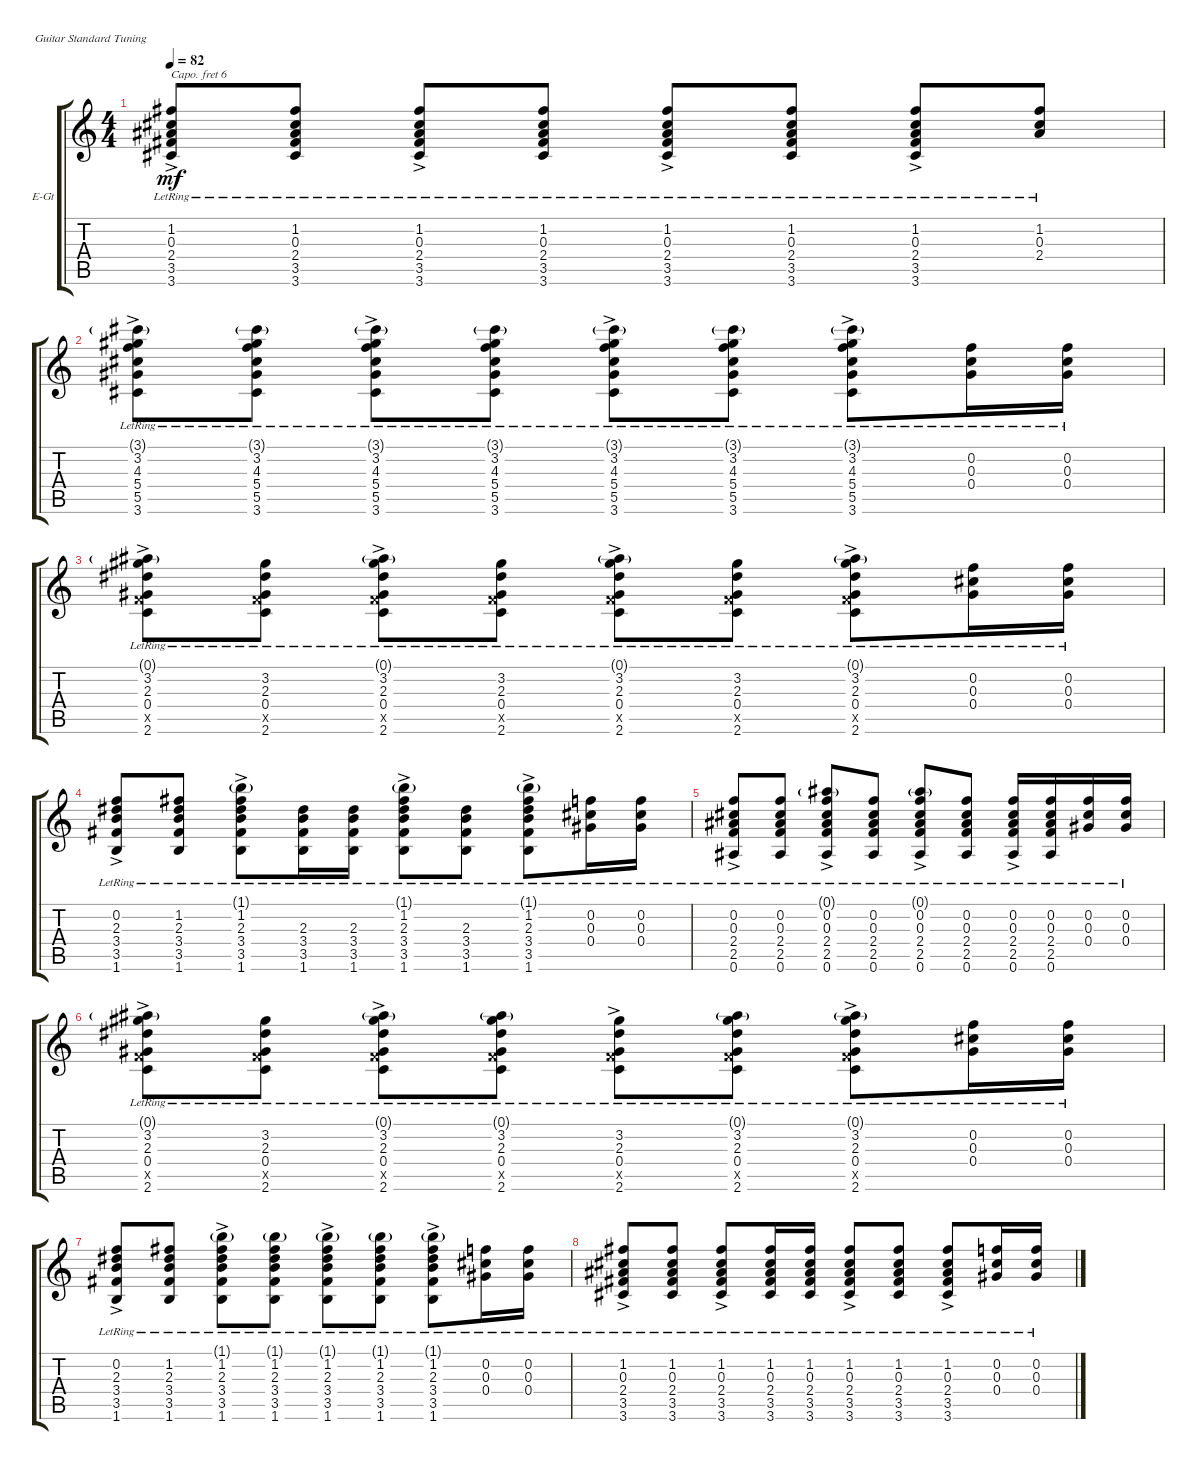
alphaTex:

\defaultSystemsLayout 4
\bracketExtendMode groupsimilarinstruments
\firstSystemTrackNameOrientation horizontal
\otherSystemsTrackNameOrientation horizontal
\track ("Gtr. 1 (clean)" "E-Gt") {instrument electricguitarclean}
\staff {score tabs}
\capo 6
\tuning (E4 B3 G3 D3 A2 E2)
\ts (4 4)
\tempo 82
\clef g2
\ks c
(3.6{ac lr} 3.5{lr} 2.4{lr} 0.3{lr} 1.2{lr}).8{dy mf} (3.6{lr} 3.5{lr} 2.4{lr} 0.3{lr} 1.2{lr}).8 (3.6{ac lr} 3.5{lr} 2.4{lr} 0.3{lr} 1.2{lr}).8 (3.6{lr} 3.5{lr} 2.4{lr} 0.3{lr} 1.2{lr}).8 (3.6{ac lr} 3.5{lr} 2.4{lr} 0.3{lr} 1.2{lr}).8 (3.6{lr} 3.5{lr} 2.4{lr} 0.3{lr} 1.2{lr}).8 (3.6{ac lr} 3.5{lr} 2.4{lr} 0.3{lr} 1.2{lr}).8 (2.4{lr} 0.3{lr} 1.2{lr}).8 |
(3.6{ac lr} 5.5{lr} 5.4{lr} 4.3{lr} 3.1{g} 3.2).8 (3.6{lr} 5.5{lr} 5.4{lr} 4.3{lr} 3.1{g} 3.2).8 (3.6{ac lr} 5.5{lr} 5.4{lr} 4.3{lr} 3.1{g} 3.2).8 (3.6{lr} 5.5{lr} 5.4{lr} 4.3{lr} 3.1{g} 3.2).8 (3.6{ac lr} 5.5{lr} 5.4{lr} 4.3{lr} 3.1{g} 3.2).8 (3.6{lr} 5.5{lr} 5.4{lr} 4.3{lr} 3.1{g} 3.2).8 (3.6{ac lr} 5.5{lr} 5.4{lr} 4.3{lr} 3.1{g} 3.2).8 (0.4{lr} 0.3{lr} 0.2).16 (0.4{lr} 0.3{lr} 0.2).16 |
(2.6{ac lr} 2.5{x} 0.4{lr} 2.3{lr} 3.2{lr} 0.1{g}).8 (2.6{lr} 2.5{x} 0.4{lr} 2.3{lr} 3.2{lr}).8 (2.6{ac lr} 2.5{x} 0.4{lr} 2.3{lr} 3.2{lr} 0.1{g}).8 (2.6{lr} 2.5{x} 0.4{lr} 2.3{lr} 3.2{lr}).8 (2.6{ac lr} 2.5{x} 0.4{lr} 2.3{lr} 3.2{lr} 0.1{g}).8 (2.6{lr} 2.5{x} 0.4{lr} 2.3{lr} 3.2{lr}).8 (2.6{ac lr} 2.5{x} 0.4{lr} 2.3{lr} 3.2{lr} 0.1{g}).8 (0.4{lr} 0.3{lr} 0.2).16 (0.4{lr} 0.3{lr} 0.2).16 |
(1.6{ac lr} 3.5{lr} 3.4{lr} 2.3{lr} 0.2).8 (1.6{lr} 3.5{lr} 3.4{lr} 2.3{lr} 1.2).8 (1.6{ac lr} 3.5{lr} 3.4{lr} 2.3{lr} 1.1{g} 1.2).8 (1.6{lr} 3.5{lr} 3.4{lr} 2.3{lr}).16 (1.6{lr} 3.5{lr} 3.4{lr} 2.3{lr}).16 (1.6{ac lr} 3.5{lr} 3.4{lr} 2.3{lr} 1.1{g} 1.2).8 (1.6{lr} 3.5{lr} 3.4{lr} 2.3{lr}).8 (1.6{ac lr} 3.5{lr} 3.4{lr} 2.3{lr} 1.2 1.1{g}).8 (0.4{lr} 0.3{lr} 0.2).16 (0.4{lr} 0.3{lr} 0.2).16 |
(2.5{lr} 2.4{lr} 0.3{lr} 0.6{ac lr} 0.2{lr}).8 (0.6{lr} 2.5{lr} 2.4{lr} 0.3 0.2).8 (2.5{lr} 2.4{lr} 0.3{lr} 0.6{ac lr} 0.2{lr} 0.1{g}).8 (0.6{lr} 2.5{lr} 2.4{lr} 0.3 0.2).8 (2.5{lr} 2.4{lr} 0.3{lr} 0.6{ac lr} 0.2{lr} 0.1{g}).8 (0.6{lr} 2.5{lr} 2.4{lr} 0.3 0.2).8 (2.5{lr} 2.4{lr} 0.3{lr} 0.6{ac lr} 0.2{lr}).16 (2.5{lr} 2.4{lr} 0.3{lr} 0.6{lr} 0.2{lr}).16 (0.4{lr} 0.3{lr} 0.2).16 (0.4{lr} 0.3{lr} 0.2).16 |
(2.6{ac lr} 2.5{x} 0.4{lr} 2.3{lr} 3.2{lr} 0.1{g}).8 (2.6{lr} 2.5{x} 0.4{lr} 2.3{lr} 3.2{lr}).8 (2.6{ac lr} 2.5{x} 0.4{lr} 2.3{lr} 3.2{lr} 0.1{g}).8 (2.6{lr} 2.5{x} 0.4{lr} 2.3{lr} 3.2{lr} 0.1{g}).8 (2.6{ac lr} 2.5{x} 0.4{lr} 2.3{lr} 3.2{lr}).8 (2.6{lr} 2.5{x} 0.4{lr} 2.3{lr} 3.2{lr} 0.1{g}).8 (2.6{ac lr} 2.5{x} 0.4{lr} 2.3{lr} 3.2{lr} 0.1{g}).8 (0.4{lr} 0.3{lr} 0.2).16 (0.4{lr} 0.3{lr} 0.2).16 |
(1.6{ac lr} 3.5{lr} 3.4{lr} 2.3{lr} 0.2).8 (1.6{lr} 3.5{lr} 3.4{lr} 2.3{lr} 1.2).8 (1.6{ac lr} 3.5{lr} 3.4{lr} 2.3{lr} 1.2 1.1{g}).8 (1.6{lr} 3.5{lr} 3.4{lr} 2.3{lr} 1.1{g} 1.2).8 (1.6{ac lr} 3.5{lr} 3.4{lr} 2.3{lr} 1.1{g} 1.2).8 (1.6{lr} 3.5{lr} 3.4{lr} 2.3{lr} 1.1{g} 1.2).8 (1.6{ac lr} 3.5{lr} 3.4{lr} 2.3{lr} 1.1{g} 1.2).8 (0.4{lr} 0.3{lr} 0.2).16 (0.4{lr} 0.3{lr} 0.2).16 |
(3.6{ac lr} 3.5{lr} 2.4{lr} 0.3{lr} 1.2{lr}).8 (3.6{lr} 3.5{lr} 2.4{lr} 0.3{lr} 1.2{lr}).8 (3.6{ac lr} 3.5{lr} 2.4{lr} 0.3{lr} 1.2{lr}).8 (3.6{lr} 3.5{lr} 2.4{lr} 0.3{lr} 1.2{lr}).16 (3.6{lr} 3.5{lr} 2.4{lr} 0.3{lr} 1.2{lr}).16 (3.6{ac lr} 3.5{lr} 2.4{lr} 0.3{lr} 1.2{lr}).8 (3.6{lr} 3.5{lr} 2.4{lr} 0.3{lr} 1.2{lr}).8 (3.6{ac lr} 3.5{lr} 2.4{lr} 0.3{lr} 1.2{lr}).8 (0.4{lr} 0.3{lr} 0.2).16 (0.4{lr} 0.3{lr} 0.2).16
